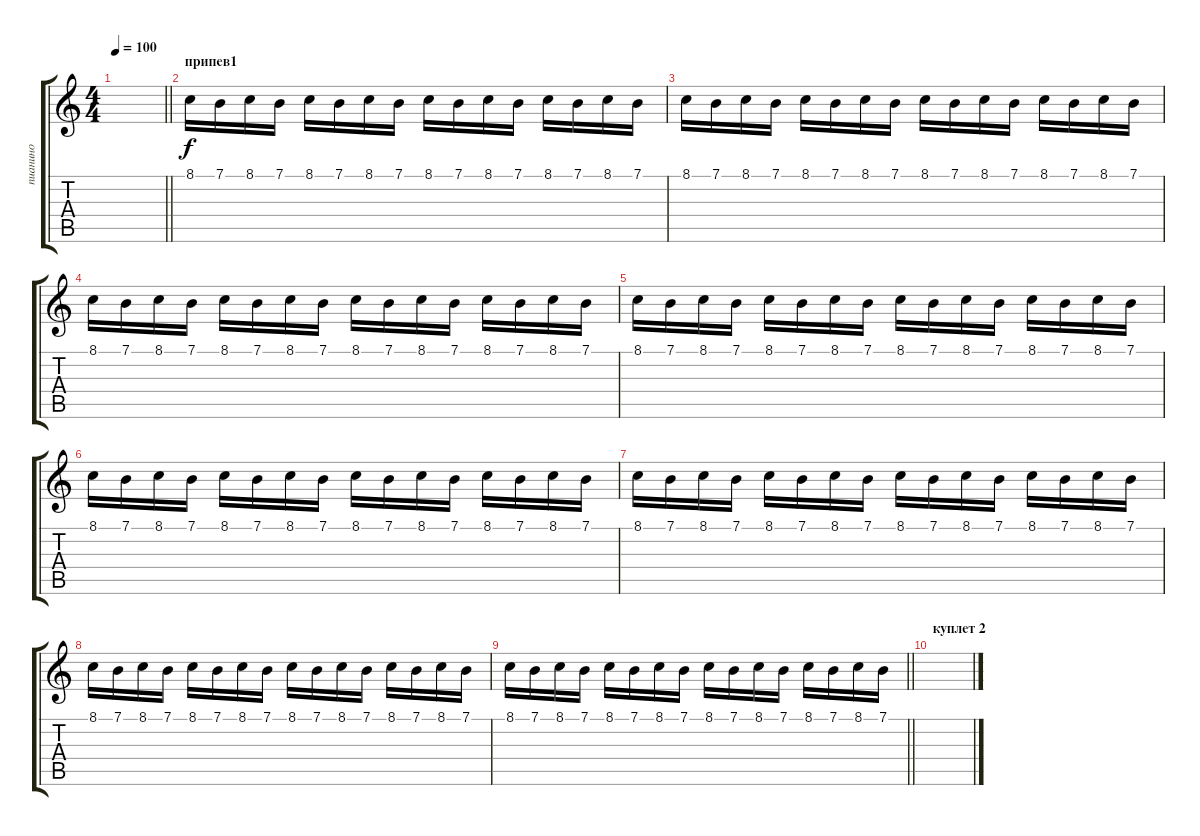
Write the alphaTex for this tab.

\track ("пианино" "пианино") {instrument brightacousticpiano}
\staff {score tabs}
\tuning (E4 B3 G3 D3 A2 E2) {hide}
\ts (4 4)
\tempo 100
\clef g2
\barLineRight lightlight
\ks c
|
\section ("" "припев1 ")
8.1.16 7.1.16 8.1.16 7.1.16 8.1.16 7.1.16 8.1.16 7.1.16 8.1.16 7.1.16 8.1.16 7.1.16 8.1.16 7.1.16 8.1.16 7.1.16 |
8.1.16 7.1.16 8.1.16 7.1.16 8.1.16 7.1.16 8.1.16 7.1.16 8.1.16 7.1.16 8.1.16 7.1.16 8.1.16 7.1.16 8.1.16 7.1.16 |
8.1.16 7.1.16 8.1.16 7.1.16 8.1.16 7.1.16 8.1.16 7.1.16 8.1.16 7.1.16 8.1.16 7.1.16 8.1.16 7.1.16 8.1.16 7.1.16 |
8.1.16 7.1.16 8.1.16 7.1.16 8.1.16 7.1.16 8.1.16 7.1.16 8.1.16 7.1.16 8.1.16 7.1.16 8.1.16 7.1.16 8.1.16 7.1.16 |
8.1.16 7.1.16 8.1.16 7.1.16 8.1.16 7.1.16 8.1.16 7.1.16 8.1.16 7.1.16 8.1.16 7.1.16 8.1.16 7.1.16 8.1.16 7.1.16 |
8.1.16 7.1.16 8.1.16 7.1.16 8.1.16 7.1.16 8.1.16 7.1.16 8.1.16 7.1.16 8.1.16 7.1.16 8.1.16 7.1.16 8.1.16 7.1.16 |
8.1.16 7.1.16 8.1.16 7.1.16 8.1.16 7.1.16 8.1.16 7.1.16 8.1.16 7.1.16 8.1.16 7.1.16 8.1.16 7.1.16 8.1.16 7.1.16 |
\barLineRight lightlight
8.1.16 7.1.16 8.1.16 7.1.16 8.1.16 7.1.16 8.1.16 7.1.16 8.1.16 7.1.16 8.1.16 7.1.16 8.1.16 7.1.16 8.1.16 7.1.16 |
\section ("" "куплет 2")
